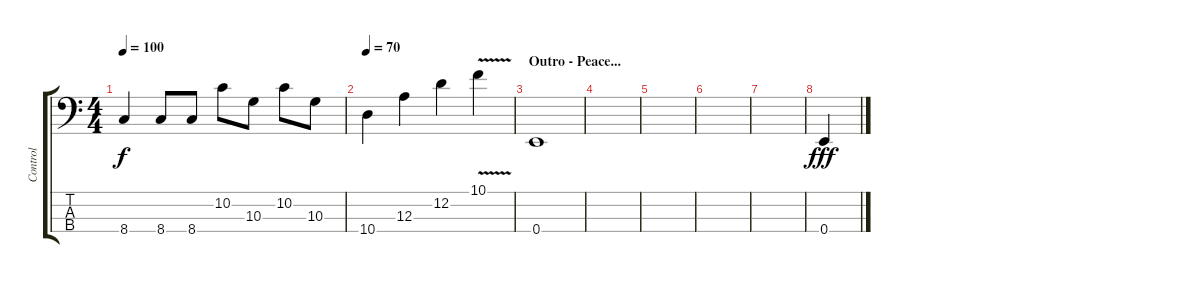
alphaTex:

\track ("Control" "Control") {instrument electricbassfinger}
\staff {score tabs}
\tuning (G2 D2 A1 E1) {hide}
\ts (4 4)
\tempo 100
\clef f4
\ks c
8.4.4{dy f} 8.4.8 8.4.8 10.2.8 10.3.8 10.2.8 10.3.8 |
\tempo 70
10.4.4 12.3.4 12.2.4 10.1{v}.4 |
\section ("" "Outro - Peace...")
0.4.1{volume 0} |
|
|
|
|
0.4.4{dy fff volume 16}
